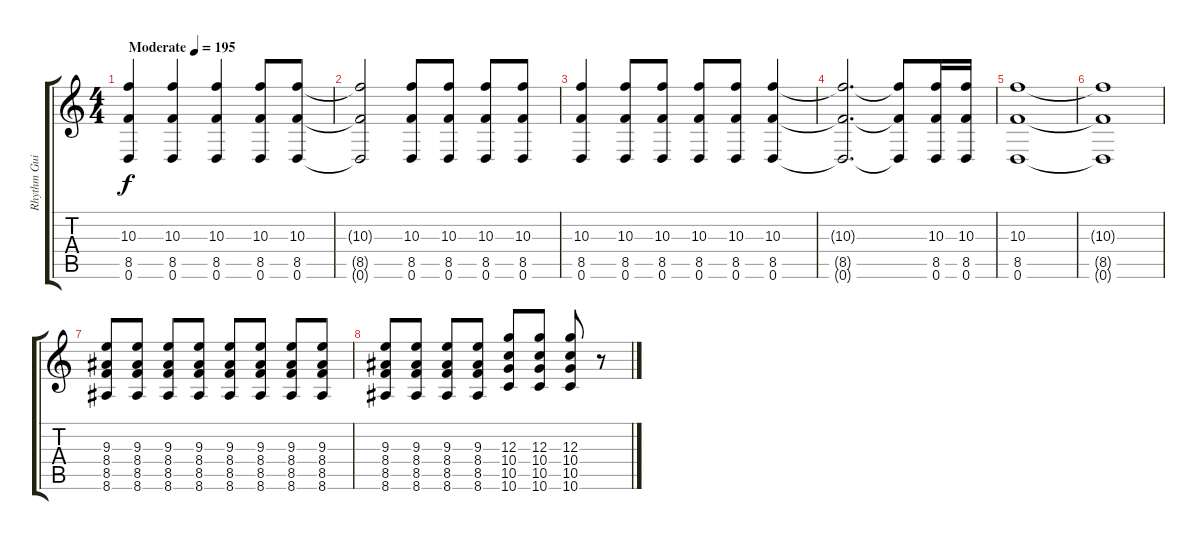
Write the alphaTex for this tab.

\track ("Rhythm Guitar Right" "Rhythm Gui") {instrument distortionguitar}
\staff {score tabs}
\tuning (E4 B3 G3 D3 A2 D2) {hide}
\ts (4 4)
\tempo (195 "Moderate")
\clef g2
\ks c
(10.3 8.5 0.6).4{dy f instrument distortionguitar} (10.3 8.5 0.6).4 (10.3 8.5 0.6).4 (10.3 8.5 0.6).8 (10.3 8.5 0.6).8 |
(10.3{t} 8.5{t} 0.6{t}).2 (10.3 8.5 0.6).8 (10.3 8.5 0.6).8 (10.3 8.5 0.6).8 (10.3 8.5 0.6).8 |
(10.3 8.5 0.6).4 (10.3 8.5 0.6).8 (10.3 8.5 0.6).8 (10.3 8.5 0.6).8 (10.3 8.5 0.6).8 (10.3 8.5 0.6).4 |
(10.3{t} 8.5{t} 0.6{t}).2{d} (10.3{t} 8.5{t} 0.6{t}).8 (10.3 8.5 0.6).16 (10.3 8.5 0.6).16 |
(10.3 8.5 0.6).1 |
(10.3{t} 8.5{t} 0.6{t}).1 |
(9.3 8.4 8.5 8.6).8 (9.3 8.4 8.5 8.6).8 (9.3 8.4 8.5 8.6).8 (9.3 8.4 8.5 8.6).8 (9.3 8.4 8.5 8.6).8 (9.3 8.4 8.5 8.6).8 (9.3 8.4 8.5 8.6).8 (9.3 8.4 8.5 8.6).8 |
(9.3 8.4 8.5 8.6).8 (9.3 8.4 8.5 8.6).8 (9.3 8.4 8.5 8.6).8 (9.3 8.4 8.5 8.6).8 (12.3 10.4 10.5 10.6).8 (12.3 10.4 10.5 10.6).8 (12.3 10.4 10.5 10.6).8 r.8
